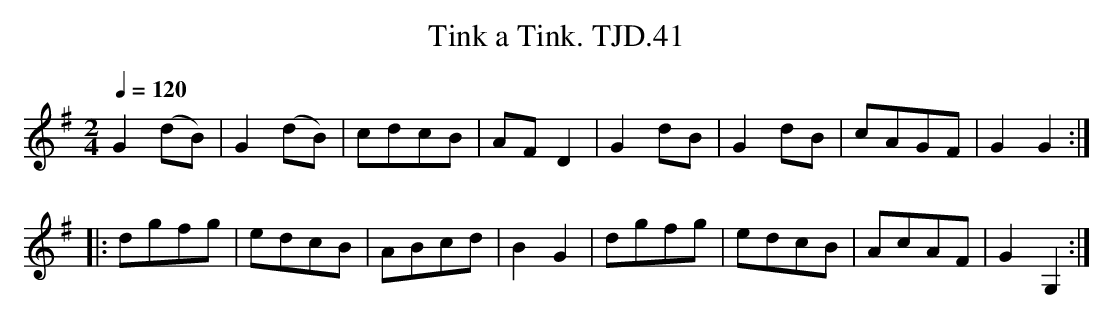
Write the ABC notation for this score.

X:1
T:Tink a Tink. TJD.41
L:1/8
M:2/4
Q:1/4=120
K:G
G2(dB)|G2(dB)|cdcB|AFD2|G2dB|G2dB|cAGF|G2G2:|!
|:dgfg|edcB|ABcd|B2G2|dgfg|edcB|AcAF|G2G,2:|]
